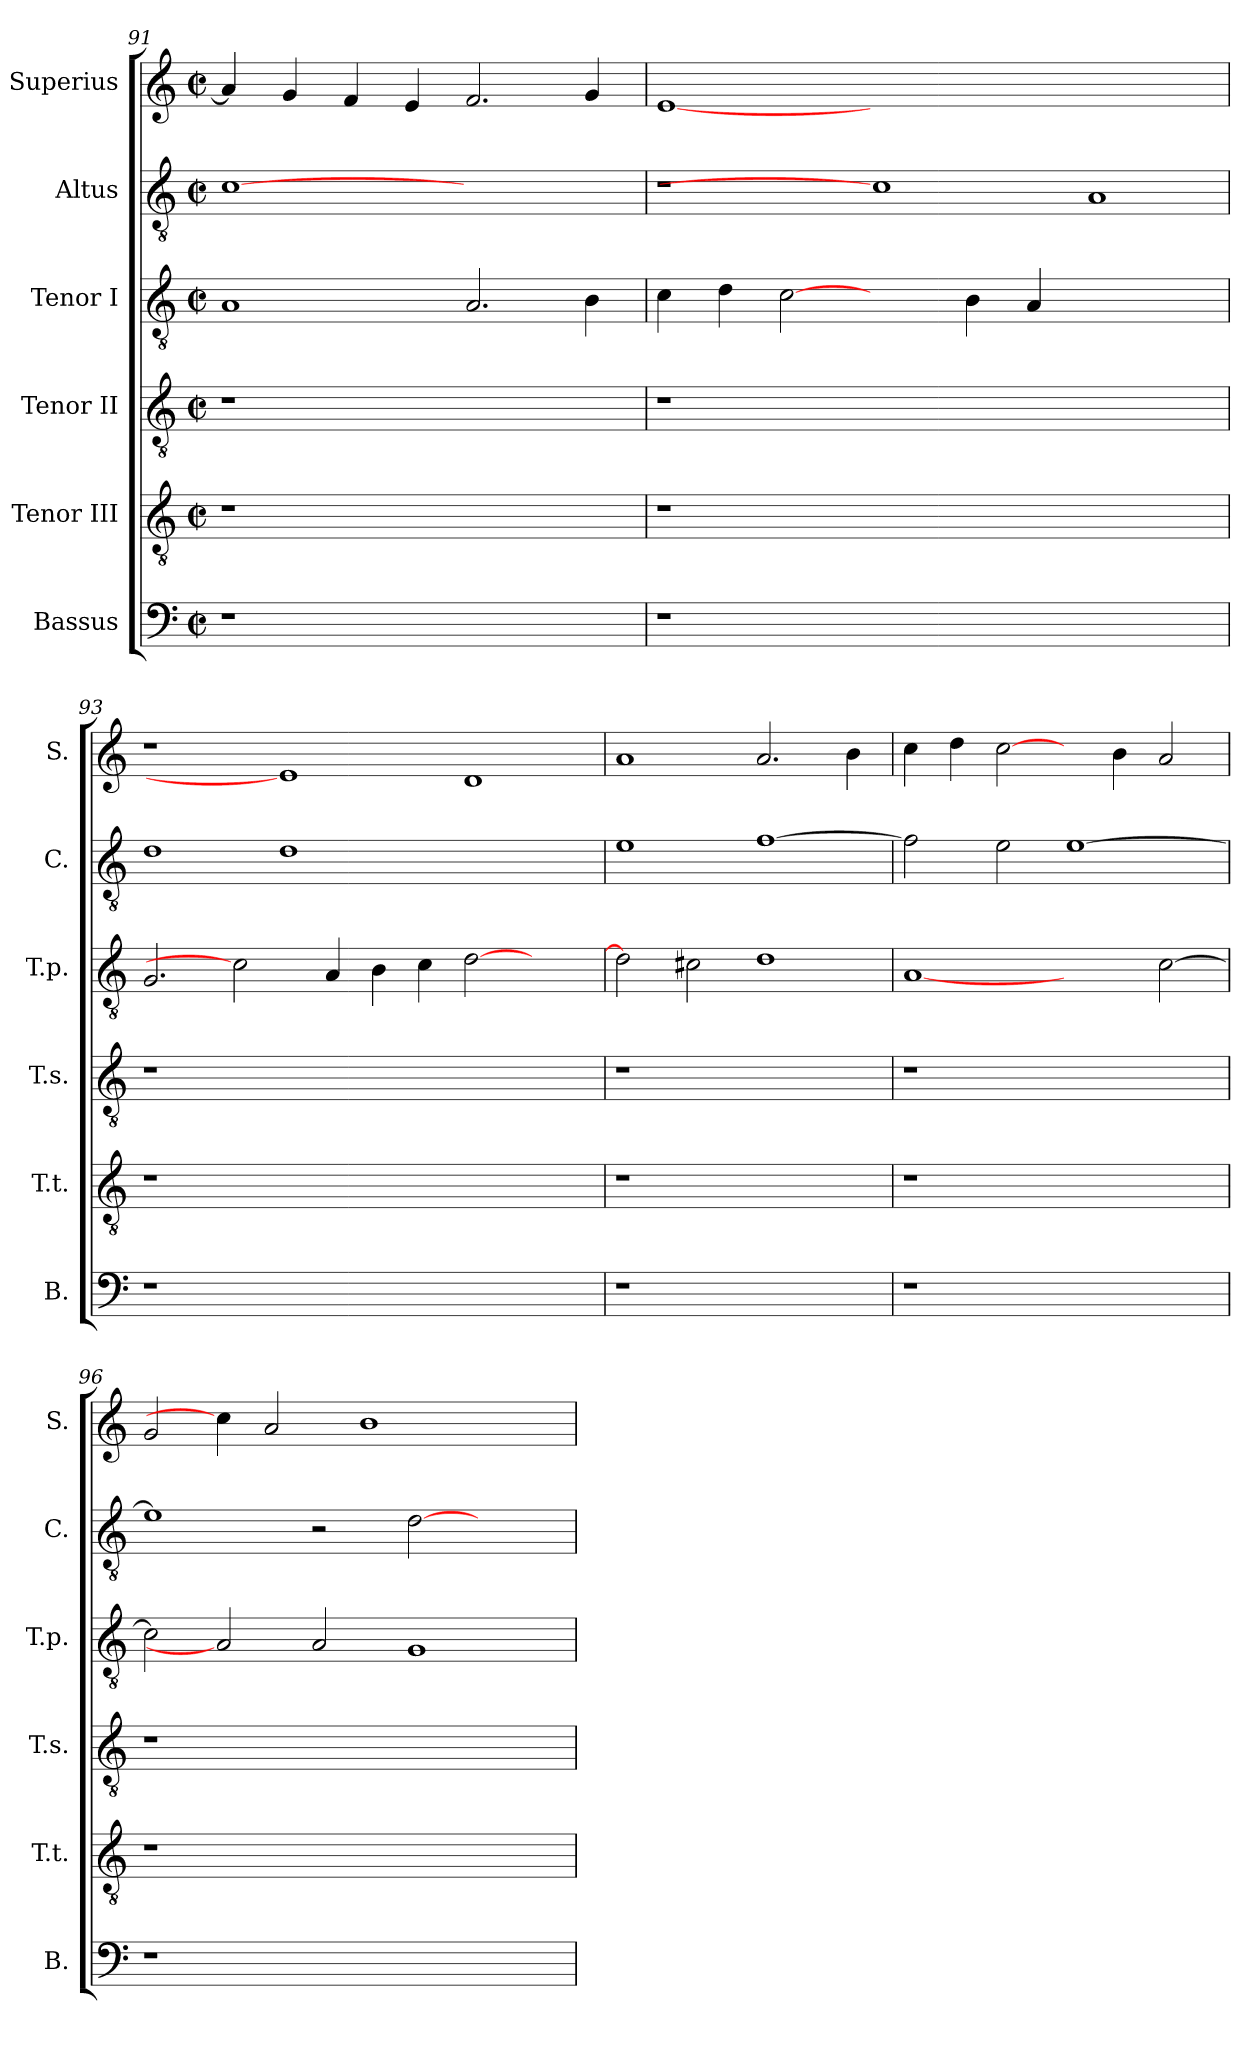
**kern	**kern	**kern	**kern	**kern	**kern
*part6	*part5	*part4	*part3	*part2	*part1
*staff6	*staff5	*staff4	*staff3	*staff2	*staff1
*I"Bassus	*I"Tenor III	*I"Tenor II	*I"Tenor I	*I"Altus	*I"Superius
*I'B.	*I'T.t.	*I'T.s.	*I'T.p.	*I'C.	*I'S.
*clefF4	*clefGv2	*clefGv2	*clefGv2	*clefGv2	*clefG2
*	*ITrd7c12	*ITrd7c12	*ITrd7c12	*ITrd7c12	*
*k[]	*k[]	*k[]	*k[]	*k[]	*k[]
*C:	*C:	*C:	*C:	*C:	*C:
*M2/2	*M2/2	*M2/2	*M2/2	*M2/2	*M2/2
*met(c|)	*met(c|)	*met(c|)	*met(c|)	*met(c|)	*met(c|)
=91	=91	=91	=91	=91	=91
!LO:N:vis=1	!LO:N:vis=1	!LO:N:vis=1	!	!	!
1r	1r	1r	1AAi	[1Ci	4ai/]
.	.	.	.	.	4gi/
.	.	.	.	.	4fi/
.	.	.	.	.	4ei/
1ryy	1ryy	1ryy	2.AAi/	1ryy	2.fi/
.	.	.	4BBi\	.	4gi/
=92	=92	=92	=92	=92	=92
!LO:N:vis=1	!LO:N:vis=1	!LO:N:vis=1	!	!	!
1r	1r	1r	4Ci\	1r	[1ei
.	.	.	4Di\	.	.
.	.	.	[2Ci	.	.
0ryy	0ryy	0ryy	2ryy	1Ci]	0ryy
.	.	.	4BBi\	.	.
.	.	.	4AAi/	.	.
.	.	.	1ryy	1AAi	.
=93	=93	=93	=93	=93	=93
!LO:N:vis=1	!LO:N:vis=1	!LO:N:vis=1	!	!	!
1r	1r	1r	2.GGi/	1Di	1r
.	.	.	2Ci]	.	.
0ryy	0ryy	0ryy	.	1Di	1ei]
.	.	.	4AAi/	.	.
.	.	.	4BBi\	.	.
.	.	.	4Ci\	.	.
.	.	.	[>2Di\	1ryy	1di
.	.	.	2ryy	.	.
!!LO:PB:g=z
=94	=94	=94	=94	=94	=94
!LO:N:vis=1	!LO:N:vis=1	!LO:N:vis=1	!	!	!
1r	1r	1r	2Di\]	1Ei	1ai
.	.	.	2C#Xi\	.	.
1ryy	1ryy	1ryy	1Di	[>1Fi	2.ai/
.	.	.	.	.	4bi\
=95	=95	=95	=95	=95	=95
!LO:N:vis=1	!LO:N:vis=1	!LO:N:vis=1	!	!	!
1r	1r	1r	[1AAi	2Fi\]	4cci\
.	.	.	.	.	4ddi\
.	.	.	.	2Ei\	[2cci\
1ryy	1ryy	1ryy	2ryy	[>1Ei	4ryy
.	.	.	.	.	4bi\
.	.	.	[>2Ci\	.	2ai/
=96	=96	=96	=96	=96	=96
!LO:N:vis=1	!LO:N:vis=1	!LO:N:vis=1	!	!	!
1r	1r	1r	2Ci\]	1Ei]	2gi/
.	.	.	2AAi]	.	4cci\]
.	.	.	.	.	2ai/
1.ryy	1.ryy	1.ryy	2AAi/	2r	.
.	.	.	.	.	1bi
.	.	.	1GGi	[>2Di\	.
.	.	.	.	2ryy	.
.	.	.	.	.	4ryy
=	=	=	=	=	=
*-	*-	*-	*-	*-	*-
